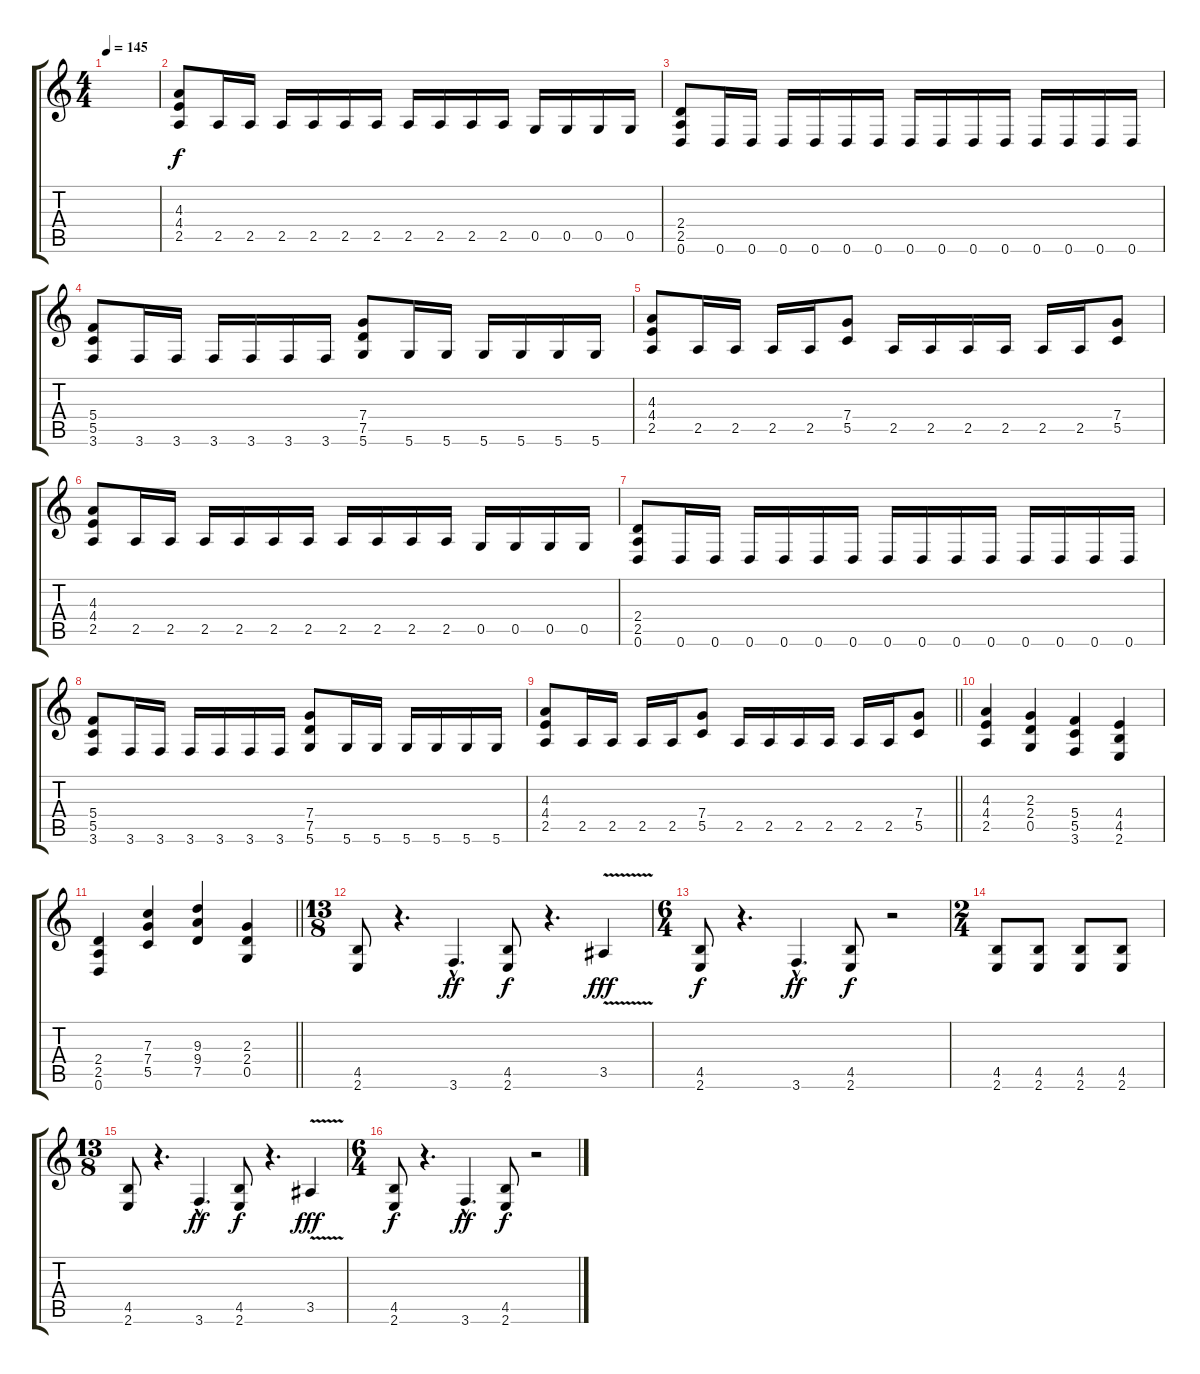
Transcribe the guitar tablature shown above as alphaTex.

\track "" {instrument distortionguitar}
\staff {score tabs}
\tuning (D4 A3 F3 C3 G2 D2) {hide}
\ts (4 4)
\tempo 145
\clef g2
\ks c
|
(4.3 4.4 2.5).8 2.5.16 2.5.16 2.5.16 2.5.16 2.5.16 2.5.16 2.5.16 2.5.16 2.5.16 2.5.16 0.5.16 0.5.16 0.5.16 0.5.16 |
(2.4 2.5 0.6).8 0.6.16 0.6.16 0.6.16 0.6.16 0.6.16 0.6.16 0.6.16 0.6.16 0.6.16 0.6.16 0.6.16 0.6.16 0.6.16 0.6.16 |
(5.4 5.5 3.6).8 3.6.16 3.6.16 3.6.16 3.6.16 3.6.16 3.6.16 (7.4 7.5 5.6).8 5.6.16 5.6.16 5.6.16 5.6.16 5.6.16 5.6.16 |
(4.3 4.4 2.5).8 2.5.16 2.5.16 2.5.16 2.5.16 (7.4 5.5).8 2.5.16 2.5.16 2.5.16 2.5.16 2.5.16 2.5.16 (7.4 5.5).8 |
(4.3 4.4 2.5).8 2.5.16 2.5.16 2.5.16 2.5.16 2.5.16 2.5.16 2.5.16 2.5.16 2.5.16 2.5.16 0.5.16 0.5.16 0.5.16 0.5.16 |
(2.4 2.5 0.6).8 0.6.16 0.6.16 0.6.16 0.6.16 0.6.16 0.6.16 0.6.16 0.6.16 0.6.16 0.6.16 0.6.16 0.6.16 0.6.16 0.6.16 |
(5.4 5.5 3.6).8 3.6.16 3.6.16 3.6.16 3.6.16 3.6.16 3.6.16 (7.4 7.5 5.6).8 5.6.16 5.6.16 5.6.16 5.6.16 5.6.16 5.6.16 |
\barLineRight lightlight
(4.3 4.4 2.5).8 2.5.16 2.5.16 2.5.16 2.5.16 (7.4 5.5).8 2.5.16 2.5.16 2.5.16 2.5.16 2.5.16 2.5.16 (7.4 5.5).8 |
(4.3 4.4 2.5).4 (2.3 2.4 0.5).4 (5.4 5.5 3.6).4 (4.4 4.5 2.6).4 |
\barLineRight lightlight
(2.4 2.5 0.6).4 (7.3 7.4 5.5).4 (9.3 9.4 7.5).4 (2.3 2.4 0.5).4 |
\ts (13 8)
(4.5 2.6).8 r.4{d} 3.6{hac}.4{d dy ff} (4.5 2.6).8{dy f} r.4{d} 3.5{v}.4{dy fff} |
\ts (6 4)
(4.5 2.6).8{dy f} r.4{d} 3.6{hac}.4{d dy ff} (4.5 2.6).8{dy f} r.2 |
\ts (2 4)
(4.5 2.6).8 (4.5 2.6).8 (4.5 2.6).8 (4.5 2.6).8 |
\ts (13 8)
(4.5 2.6).8 r.4{d} 3.6{hac}.4{d dy ff} (4.5 2.6).8{dy f} r.4{d} 3.5{v}.4{dy fff} |
\ts (6 4)
(4.5 2.6).8{dy f} r.4{d} 3.6{hac}.4{d dy ff} (4.5 2.6).8{dy f} r.2
